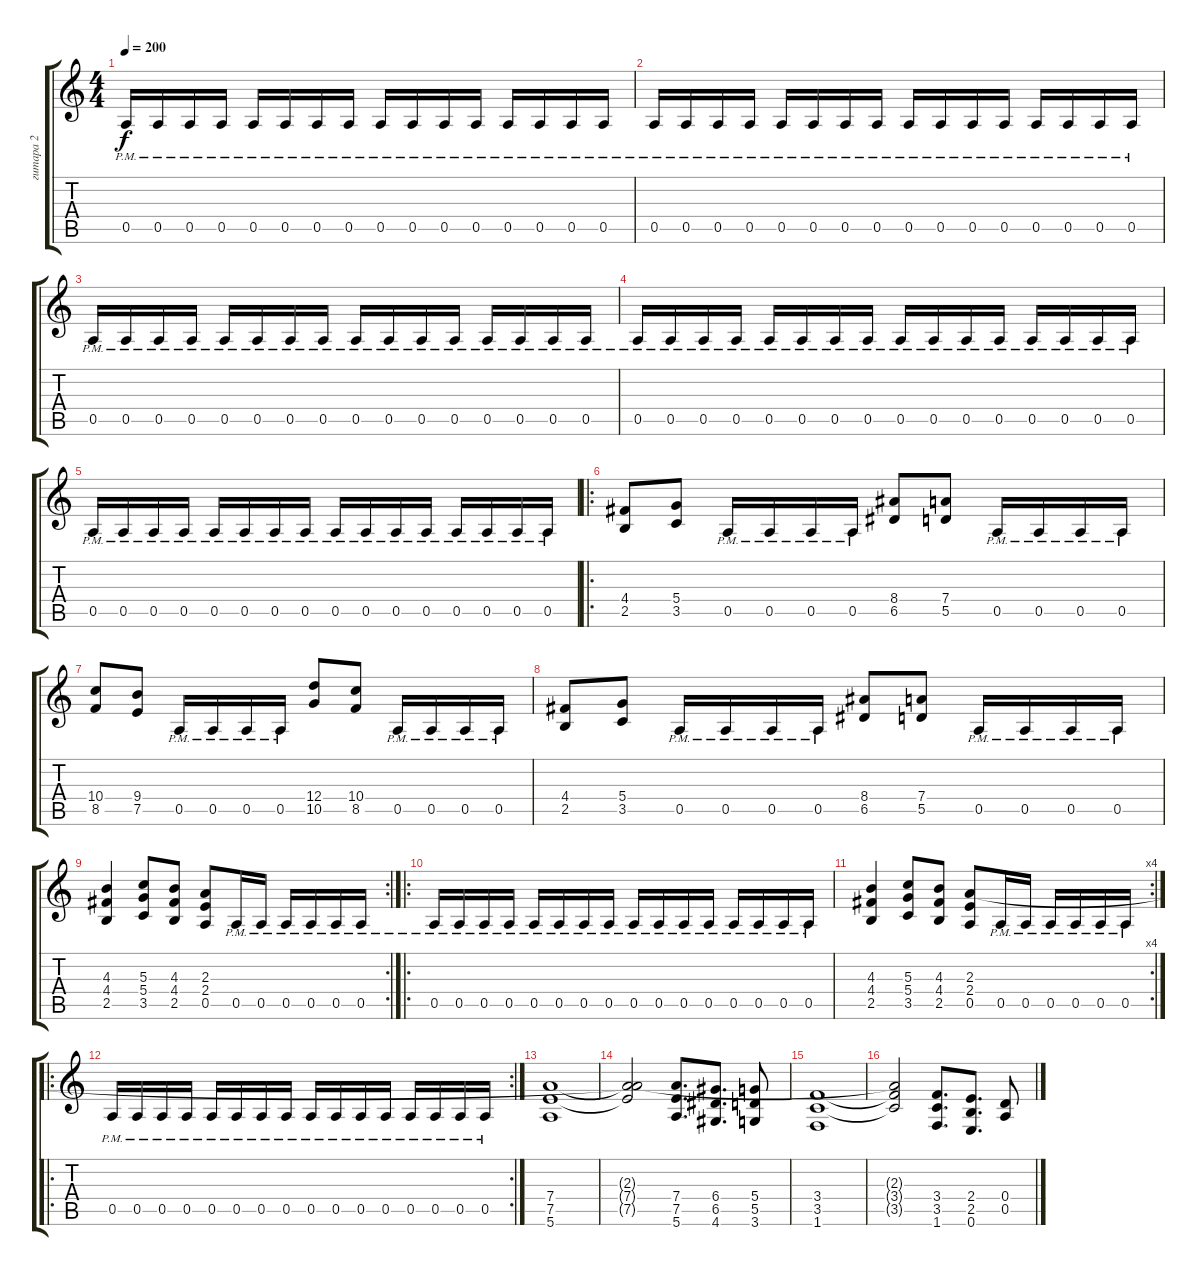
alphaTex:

\track ("гитара 2" "гитара 2") {instrument distortionguitar}
\staff {score tabs}
\tuning (E4 B3 G3 D3 A2 E2) {hide}
\ts (4 4)
\tempo 200
\clef g2
\ks c
0.5{pm}.16{dy f} 0.5{pm}.16 0.5{pm}.16 0.5{pm}.16 0.5{pm}.16 0.5{pm}.16 0.5{pm}.16 0.5{pm}.16 0.5{pm}.16 0.5{pm}.16 0.5{pm}.16 0.5{pm}.16 0.5{pm}.16 0.5{pm}.16 0.5{pm}.16 0.5{pm}.16 |
0.5{pm}.16 0.5{pm}.16 0.5{pm}.16 0.5{pm}.16 0.5{pm}.16 0.5{pm}.16 0.5{pm}.16 0.5{pm}.16 0.5{pm}.16 0.5{pm}.16 0.5{pm}.16 0.5{pm}.16 0.5{pm}.16 0.5{pm}.16 0.5{pm}.16 0.5{pm}.16 |
0.5{pm}.16 0.5{pm}.16 0.5{pm}.16 0.5{pm}.16 0.5{pm}.16 0.5{pm}.16 0.5{pm}.16 0.5{pm}.16 0.5{pm}.16 0.5{pm}.16 0.5{pm}.16 0.5{pm}.16 0.5{pm}.16 0.5{pm}.16 0.5{pm}.16 0.5{pm}.16 |
0.5{pm}.16 0.5{pm}.16 0.5{pm}.16 0.5{pm}.16 0.5{pm}.16 0.5{pm}.16 0.5{pm}.16 0.5{pm}.16 0.5{pm}.16 0.5{pm}.16 0.5{pm}.16 0.5{pm}.16 0.5{pm}.16 0.5{pm}.16 0.5{pm}.16 0.5{pm}.16 |
0.5{pm}.16 0.5{pm}.16 0.5{pm}.16 0.5{pm}.16 0.5{pm}.16 0.5{pm}.16 0.5{pm}.16 0.5{pm}.16 0.5{pm}.16 0.5{pm}.16 0.5{pm}.16 0.5{pm}.16 0.5{pm}.16 0.5{pm}.16 0.5{pm}.16 0.5{pm}.16 |
\ro
(4.4 2.5).8 (5.4 3.5).8 0.5{pm}.16 0.5{pm}.16 0.5{pm}.16 0.5{pm}.16 (8.4 6.5).8 (7.4 5.5).8 0.5{pm}.16 0.5{pm}.16 0.5{pm}.16 0.5{pm}.16 |
(10.4 8.5).8 (9.4 7.5).8 0.5{pm}.16 0.5{pm}.16 0.5{pm}.16 0.5{pm}.16 (12.4 10.5).8 (10.4 8.5).8 0.5{pm}.16 0.5{pm}.16 0.5{pm}.16 0.5{pm}.16 |
(4.4 2.5).8 (5.4 3.5).8 0.5{pm}.16 0.5{pm}.16 0.5{pm}.16 0.5{pm}.16 (8.4 6.5).8 (7.4 5.5).8 0.5{pm}.16 0.5{pm}.16 0.5{pm}.16 0.5{pm}.16 |
\rc 2
(4.3 4.4 2.5).4 (5.3 5.4 3.5).8 (4.3 4.4 2.5).8 (2.3 2.4 0.5).8 0.5{pm}.16 0.5{pm}.16 0.5{pm}.16 0.5{pm}.16 0.5{pm}.16 0.5{pm}.16 |
\ro
0.5{pm}.16 0.5{pm}.16 0.5{pm}.16 0.5{pm}.16 0.5{pm}.16 0.5{pm}.16 0.5{pm}.16 0.5{pm}.16 0.5{pm}.16 0.5{pm}.16 0.5{pm}.16 0.5{pm}.16 0.5{pm}.16 0.5{pm}.16 0.5{pm}.16 0.5{pm}.16 |
\rc 4
(4.3 4.4 2.5).4 (5.3 5.4 3.5).8 (4.3 4.4 2.5).8 (2.3 2.4 0.5).8 0.5{pm}.16 0.5{pm}.16 0.5{pm}.16 0.5{pm}.16 0.5{pm}.16 0.5{pm}.16 |
\ro
\rc 2
0.5{pm}.16 0.5{pm}.16 0.5{pm}.16 0.5{pm}.16 0.5{pm}.16 0.5{pm}.16 0.5{pm}.16 0.5{pm}.16 0.5{pm}.16 0.5{pm}.16 0.5{pm}.16 0.5{pm}.16 0.5{pm}.16 0.5{pm}.16 0.5{pm}.16 0.5{pm}.16 |
(7.4 7.5 5.6).1 |
(2.3{t} 7.4{t} 7.5{t}).2 (7.4 7.5 5.6).8{d} (6.4 6.5 4.6).8{d} (5.4 5.5 3.6).8 |
(3.4 3.5 1.6).1 |
(2.3{t} 3.4{t} 3.5{t}).2 (3.4 3.5 1.6).8{d} (2.4 2.5 0.6).8{d} (0.4 0.5).8
